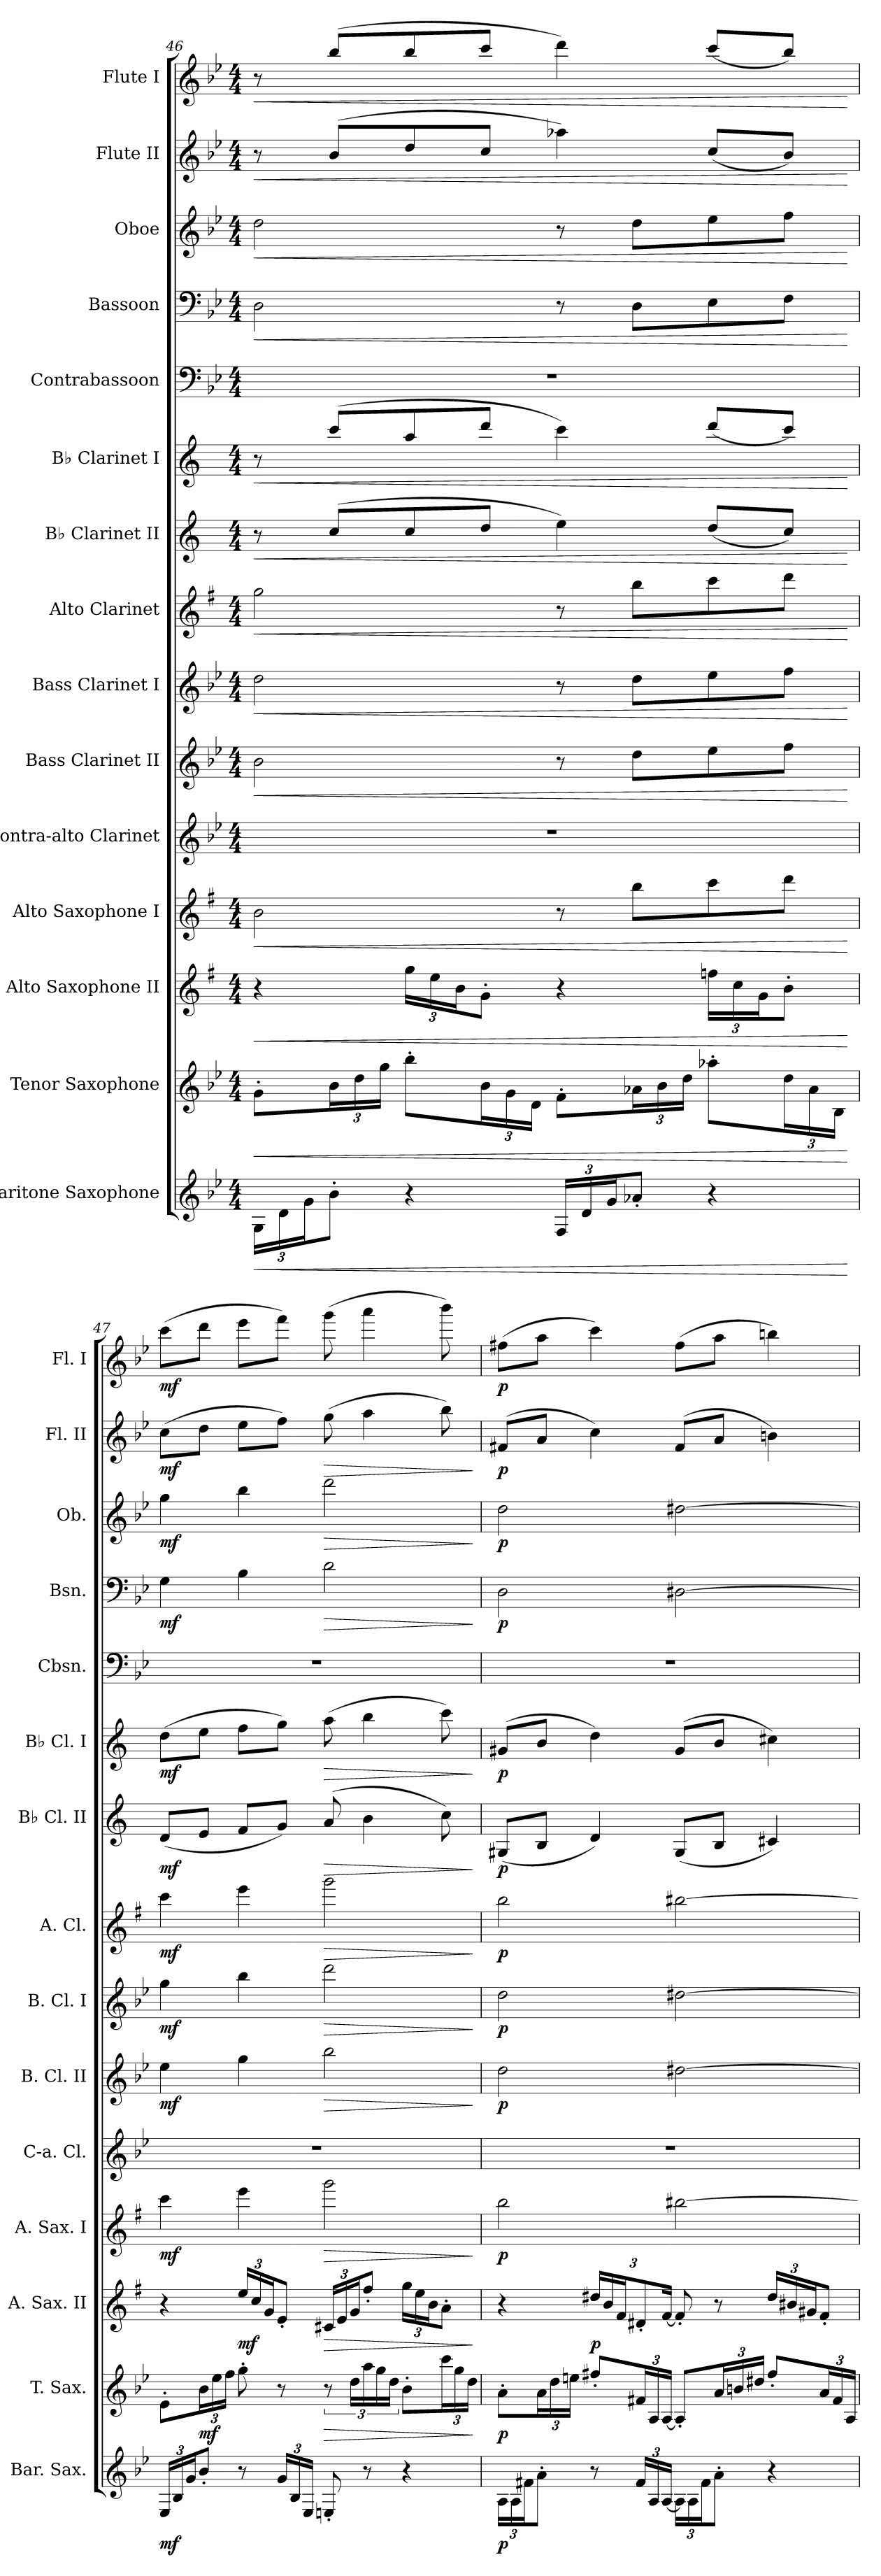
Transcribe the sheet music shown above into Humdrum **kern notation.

**kern	**dynam	**kern	**dynam	**kern	**dynam	**kern	**dynam	**kern	**kern	**dynam	**kern	**dynam	**kern	**dynam	**kern	**dynam	**kern	**dynam	**kern	**kern	**dynam	**kern	**dynam	**kern	**dynam	**kern	**dynam
*part15	*part15	*part14	*part14	*part13	*part13	*part12	*part12	*part11	*part10	*part10	*part9	*part9	*part8	*part8	*part7	*part7	*part6	*part6	*part5	*part4	*part4	*part3	*part3	*part2	*part2	*part1	*part1
*staff15	*staff15	*staff14	*staff14	*staff13	*staff13	*staff12	*staff12	*staff11	*staff10	*staff10	*staff9	*staff9	*staff8	*staff8	*staff7	*staff7	*staff6	*staff6	*staff5	*staff4	*staff4	*staff3	*staff3	*staff2	*staff2	*staff1	*staff1
*I"Baritone Saxophone	*	*I"Tenor Saxophone	*	*I"Alto Saxophone II	*	*I"Alto Saxophone I	*	*I"Contra-alto Clarinet	*I"Bass Clarinet II	*	*I"Bass Clarinet I	*	*I"Alto Clarinet	*	*I"B♭ Clarinet II	*	*I"B♭ Clarinet I	*	*I"Contrabassoon	*I"Bassoon	*	*I"Oboe	*	*I"Flute II	*	*I"Flute I	*
*I'Bar. Sax.	*	*I'T. Sax.	*	*I'A. Sax. II	*	*I'A. Sax. I	*	*I'C-a. Cl.	*I'B. Cl. II	*	*I'B. Cl. I	*	*I'A. Cl.	*	*I'B♭ Cl. II	*	*I'B♭ Cl. I	*	*I'Cbsn.	*I'Bsn.	*	*I'Ob.	*	*I'Fl. II	*	*I'Fl. I	*
*clefG2	*	*clefG2	*	*clefG2	*	*clefG2	*	*clefG2	*clefG2	*	*clefG2	*	*clefG2	*	*clefG2	*	*clefG2	*	*clefF4	*clefF4	*	*clefG2	*	*clefG2	*	*clefG2	*
*ITrd12c21	*	*ITrd8c14	*	*ITrd5c9	*	*ITrd5c9	*	*ITrd12c21	*ITrd8c14	*	*ITrd8c14	*	*ITrd5c9	*	*ITrd1c2	*	*ITrd1c2	*	*ITrd7c12	*	*	*	*	*	*	*	*
*k[b-e-]	*	*k[b-e-]	*	*k[b-e-]	*	*k[b-e-]	*	*k[b-e-]	*k[b-e-]	*	*k[b-e-]	*	*k[b-e-]	*	*k[b-e-]	*	*k[b-e-]	*	*k[b-e-]	*k[b-e-]	*	*k[b-e-]	*	*k[b-e-]	*	*k[b-e-]	*
*M4/4	*	*M4/4	*	*M4/4	*	*M4/4	*	*M4/4	*M4/4	*	*M4/4	*	*M4/4	*	*M4/4	*	*M4/4	*	*M4/4	*M4/4	*	*M4/4	*	*M4/4	*	*M4/4	*
*Xbrackettup	*	*	*	*	*	*	*	*	*	*	*	*	*	*	*	*	*	*	*	*	*	*	*	*	*	*	*
=46	=46	=46	=46	=46	=46	=46	=46	=46	=46	=46	=46	=46	=46	=46	=46	=46	=46	=46	=46	=46	=46	=46	=46	=46	=46	=46	=46
!	!LO:HP:b	!	!LO:HP:b	!	!LO:HP:b	!	!LO:HP:b	!	!	!LO:HP:b	!	!LO:HP:b	!	!LO:HP:b	!	!LO:HP:b	!	!LO:HP:b	!	!	!LO:HP:b	!	!LO:HP:b	!	!LO:HP:b	!	!LO:HP:b
24GG\LL	<	8G'\L	<	4r	<	2d\	<	1r	2B-\	<	2d\	<	2b-\	<	8r	<	8r	<	1r	2D\	<	2dd\	<	8r	<	8r	<
24D\	.	.	.	.	.	.	.	.	.	.	.	.	.	.	.	.	.	.	.	.	.	.	.	.	.	.	.
24G\J	.	.	.	.	.	.	.	.	.	.	.	.	.	.	.	.	.	.	.	.	.	.	.	.	.	.	.
*	*	*Xbrackettup	*	*	*	*	*	*	*	*	*	*	*	*	*	*	*	*	*	*	*	*	*	*	*	*	*
8B-'\J	.	24B-\L	.	.	.	.	.	.	.	.	.	.	.	.	(<8b-/L	.	(<8bb-/L	.	.	.	.	.	.	(<8b-/L	.	(<8bb-/L	.
.	.	24d\	.	.	.	.	.	.	.	.	.	.	.	.	.	.	.	.	.	.	.	.	.	.	.	.	.
.	.	24g\JJ	.	.	.	.	.	.	.	.	.	.	.	.	.	.	.	.	.	.	.	.	.	.	.	.	.
*	*	*	*	*Xbrackettup	*	*	*	*	*	*	*	*	*	*	*	*	*	*	*	*	*	*	*	*	*	*	*
4r	.	8b-'\L	.	24b-\LL	.	.	.	.	.	.	.	.	.	.	8b-/	.	8gg/	.	.	.	.	.	.	8dd/	.	8bb-/	.
.	.	.	.	24g\	.	.	.	.	.	.	.	.	.	.	.	.	.	.	.	.	.	.	.	.	.	.	.
.	.	.	.	24d\J	.	.	.	.	.	.	.	.	.	.	.	.	.	.	.	.	.	.	.	.	.	.	.
.	.	24B-\L	.	8B-'\J	.	.	.	.	.	.	.	.	.	.	8cc/J	.	8ccc/J	.	.	.	.	.	.	8cc/J	.	8ccc/J	.
.	.	24G\	.	.	.	.	.	.	.	.	.	.	.	.	.	.	.	.	.	.	.	.	.	.	.	.	.
.	.	24D\JJ	.	.	.	.	.	.	.	.	.	.	.	.	.	.	.	.	.	.	.	.	.	.	.	.	.
24FF/LL	.	8F'\L	.	4r	.	8r	.	.	8r	.	8r	.	8r	.	4dd\)	.	4bb-\)	.	.	8r	.	8r	.	4aa-X\)	.	4ddd\)	.
24D/	.	.	.	.	.	.	.	.	.	.	.	.	.	.	.	.	.	.	.	.	.	.	.	.	.	.	.
24G/J	.	.	.	.	.	.	.	.	.	.	.	.	.	.	.	.	.	.	.	.	.	.	.	.	.	.	.
8A-X'/J	.	24A-X\L	.	.	.	8dd\L	.	.	8d\L	.	8d\L	.	8dd\L	.	.	.	.	.	.	8D\L	.	8dd\L	.	.	.	.	.
.	.	24B-\	.	.	.	.	.	.	.	.	.	.	.	.	.	.	.	.	.	.	.	.	.	.	.	.	.
.	.	24d\JJ	.	.	.	.	.	.	.	.	.	.	.	.	.	.	.	.	.	.	.	.	.	.	.	.	.
4r	.	8a-X'\L	.	24a-X\LL	.	8ee-\	.	.	8e-\	.	8e-\	.	8ee-\	.	(>8cc/L	.	(>8ccc/L	.	.	8E-\	.	8ee-\	.	(>8cc/L	.	(>8ccc/L	.
.	.	.	.	24e-\	.	.	.	.	.	.	.	.	.	.	.	.	.	.	.	.	.	.	.	.	.	.	.
.	.	.	.	24B-\J	.	.	.	.	.	.	.	.	.	.	.	.	.	.	.	.	.	.	.	.	.	.	.
.	.	24d\L	.	8d'\J	.	8ff\J	.	.	8f\J	.	8f\J	.	8ff\J	.	8b-/J)	.	8bb-/J)	.	.	8F\J	.	8ff\J	.	8b-/J)	.	8bb-/J)	.
.	.	24A-\	.	.	.	.	.	.	.	.	.	.	.	.	.	.	.	.	.	.	.	.	.	.	.	.	.
.	.	24BB-\JJ	.	.	.	.	.	.	.	.	.	.	.	.	.	.	.	.	.	.	.	.	.	.	.	.	.
.	[	.	[	.	[	.	[	.	.	[	.	[	.	[	.	[	.	[	.	.	[	.	[	.	[	.	[
!!LO:PB:g=z
=47	=47	=47	=47	=47	=47	=47	=47	=47	=47	=47	=47	=47	=47	=47	=47	=47	=47	=47	=47	=47	=47	=47	=47	=47	=47	=47	=47
!	!LO:DY:b	!	!	!	!	!	!LO:DY:b	!	!	!LO:DY:b	!	!LO:DY:b	!	!LO:DY:b	!	!LO:DY:b	!	!LO:DY:b	!	!	!LO:DY:b	!	!LO:DY:b	!	!LO:DY:b	!	!LO:DY:b
24EE-/LL	mf	8E-'\L	.	4r	.	4ee-\	mf	1r	4e-\	mf	4g\	mf	4ee-\	mf	(<8c/L	mf	(>8cc\L	mf	1r	4G\	mf	4gg\	mf	(>8cc\L	mf	(>8ccc\L	mf
24BB-/	.	.	.	.	.	.	.	.	.	.	.	.	.	.	.	.	.	.	.	.	.	.	.	.	.	.	.
24G/J	.	.	.	.	.	.	.	.	.	.	.	.	.	.	.	.	.	.	.	.	.	.	.	.	.	.	.
!	!	!	!LO:DY:b	!	!	!	!	!	!	!	!	!	!	!	!	!	!	!	!	!	!	!	!	!	!	!	!
8B-'/J	.	24B-\L	mf	.	.	.	.	.	.	.	.	.	.	.	8d/J	.	8dd\J	.	.	.	.	.	.	8dd\J	.	8ddd\J	.
.	.	24e-\	.	.	.	.	.	.	.	.	.	.	.	.	.	.	.	.	.	.	.	.	.	.	.	.	.
.	.	24f\JJ	.	.	.	.	.	.	.	.	.	.	.	.	.	.	.	.	.	.	.	.	.	.	.	.	.
!	!	!	!	!	!LO:DY:b	!	!	!	!	!	!	!	!	!	!	!	!	!	!	!	!	!	!	!	!	!	!
8r	.	8g'\	.	24g/LL	mf	4gg\	.	.	4g\	.	4b-\	.	4gg\	.	8e-/L	.	8ee-\L	.	.	4B-\	.	4bb-\	.	8ee-\L	.	8eee-\L	.
.	.	.	.	24e-/	.	.	.	.	.	.	.	.	.	.	.	.	.	.	.	.	.	.	.	.	.	.	.
.	.	.	.	24B-/J	.	.	.	.	.	.	.	.	.	.	.	.	.	.	.	.	.	.	.	.	.	.	.
24G/LL	.	8r	.	8G'/J	.	.	.	.	.	.	.	.	.	.	8f/J)	.	8ff\J)	.	.	.	.	.	.	8ff\J)	.	8fff\J)	.
24BB-/	.	.	.	.	.	.	.	.	.	.	.	.	.	.	.	.	.	.	.	.	.	.	.	.	.	.	.
24EE-/JJ	.	.	.	.	.	.	.	.	.	.	.	.	.	.	.	.	.	.	.	.	.	.	.	.	.	.	.
*	*	*brackettup	*	*	*	*	*	*	*	*	*	*	*	*	*	*	*	*	*	*	*	*	*	*	*	*	*
!	!	!	!LO:HP:b	!	!LO:HP:b	!	!LO:HP:b	!	!	!LO:HP:b	!	!LO:HP:b	!	!LO:HP:b	!	!LO:HP:b	!	!LO:HP:b	!	!	!LO:HP:b	!	!LO:HP:b	!	!LO:HP:b	!	!
8EEn'/	.	12r	>	24En/LL	>	2bb-\	>	.	2b-\	>	2dd\	>	2bb-\	>	(>8g/	>	(>8gg\	>	.	2d\	>	2ddd\	>	(>8gg\	>	(>8ggg\	.
.	.	.	.	24G/	.	.	.	.	.	.	.	.	.	.	.	.	.	.	.	.	.	.	.	.	.	.	.
.	.	24d\LL	.	24B-/J	.	.	.	.	.	.	.	.	.	.	.	.	.	.	.	.	.	.	.	.	.	.	.
8r	.	24a\	.	8a'/J	.	.	.	.	.	.	.	.	.	.	4a\	.	4aa\	.	.	.	.	.	.	4aa\	.	4aaa\	.
.	.	24g\	.	.	.	.	.	.	.	.	.	.	.	.	.	.	.	.	.	.	.	.	.	.	.	.	.
.	.	24d\JJ	.	.	.	.	.	.	.	.	.	.	.	.	.	.	.	.	.	.	.	.	.	.	.	.	.
4r	.	8B-'\L	.	24b-\LL	.	.	.	.	.	.	.	.	.	.	.	.	.	.	.	.	.	.	.	.	.	.	.
.	.	.	.	24g\	.	.	.	.	.	.	.	.	.	.	.	.	.	.	.	.	.	.	.	.	.	.	.
.	.	.	.	24d\J	.	.	.	.	.	.	.	.	.	.	.	.	.	.	.	.	.	.	.	.	.	.	.
*	*	*Xbrackettup	*	*	*	*	*	*	*	*	*	*	*	*	*	*	*	*	*	*	*	*	*	*	*	*	*
.	.	24cc\L	.	8c'\J	.	.	.	.	.	.	.	.	.	.	8b-\)	.	8bb-\)	.	.	.	.	.	.	8bb-\)	.	8bbb-\)	.
.	.	24g\	.	.	.	.	.	.	.	.	.	.	.	.	.	.	.	.	.	.	.	.	.	.	.	.	.
.	.	24d\JJ	.	.	.	.	.	.	.	.	.	.	.	.	.	.	.	.	.	.	.	.	.	.	.	.	.
.	.	.	]	.	]	.	]	.	.	]	.	]	.	]	.	]	.	]	.	.	]	.	]	.	]	.	.
=48	=48	=48	=48	=48	=48	=48	=48	=48	=48	=48	=48	=48	=48	=48	=48	=48	=48	=48	=48	=48	=48	=48	=48	=48	=48	=48	=48
!	!LO:DY:b	!	!LO:DY:b	!	!	!	!LO:DY:b	!	!	!LO:DY:b	!	!LO:DY:b	!	!LO:DY:b	!	!LO:DY:b	!	!LO:DY:b	!	!	!LO:DY:b	!	!LO:DY:b	!	!LO:DY:b	!	!LO:DY:b
24AA\LL	p	8A'\L	p	4r	.	2dd\	p	1r	2d\	p	2d\	p	2dd\	p	(<8F#X/L	p	(>8f#X/L	p	1r	2D\	p	2dd\	p	(>8f#X/L	p	(>8ff#X\L	p
24AA\	.	.	.	.	.	.	.	.	.	.	.	.	.	.	.	.	.	.	.	.	.	.	.	.	.	.	.
24F#X\J	.	.	.	.	.	.	.	.	.	.	.	.	.	.	.	.	.	.	.	.	.	.	.	.	.	.	.
8A'\J	.	24A\L	.	.	.	.	.	.	.	.	.	.	.	.	8A/J	.	8a/J	.	.	.	.	.	.	8a/J	.	8aa\J	.
.	.	24d\	.	.	.	.	.	.	.	.	.	.	.	.	.	.	.	.	.	.	.	.	.	.	.	.	.
.	.	24en\JJ	.	.	.	.	.	.	.	.	.	.	.	.	.	.	.	.	.	.	.	.	.	.	.	.	.
!	!	!	!	!	!LO:DY:b	!	!	!	!	!	!	!	!	!	!	!	!	!	!	!	!	!	!	!	!	!	!
8r	.	8f#X'/L	.	24f#X/LL	p	.	.	.	.	.	.	.	.	.	4c/)	.	4cc\)	.	.	.	.	.	.	4cc\)	.	4ccc\)	.
.	.	.	.	24d/	.	.	.	.	.	.	.	.	.	.	.	.	.	.	.	.	.	.	.	.	.	.	.
.	.	.	.	24A/J	.	.	.	.	.	.	.	.	.	.	.	.	.	.	.	.	.	.	.	.	.	.	.
24F#/LL	.	24F#X/L	.	12F#X'/	.	.	.	.	.	.	.	.	.	.	.	.	.	.	.	.	.	.	.	.	.	.	.
24AA/	.	24AA/	.	.	.	.	.	.	.	.	.	.	.	.	.	.	.	.	.	.	.	.	.	.	.	.	.
[24AA/JJ	.	[24AA/JJ	.	[24A/Jk	.	.	.	.	.	.	.	.	.	.	.	.	.	.	.	.	.	.	.	.	.	.	.
24AA\LL]	.	8AA'/L]	.	8A'/]	.	[2dd#X\	.	.	[2d#X\	.	[2d#X\	.	[2dd#X\	.	(<8F#/L	.	(>8f#/L	.	.	[2D#X\	.	[2dd#X\	.	(>8f#/L	.	(>8ff#\L	.
24AA\	.	.	.	.	.	.	.	.	.	.	.	.	.	.	.	.	.	.	.	.	.	.	.	.	.	.	.
24F#\J	.	.	.	.	.	.	.	.	.	.	.	.	.	.	.	.	.	.	.	.	.	.	.	.	.	.	.
8A'\J	.	24A/L	.	8r	.	.	.	.	.	.	.	.	.	.	8A/J	.	8a/J	.	.	.	.	.	.	8a/J	.	8aa\J	.
.	.	24Bn/	.	.	.	.	.	.	.	.	.	.	.	.	.	.	.	.	.	.	.	.	.	.	.	.	.
.	.	24d#X/JJ	.	.	.	.	.	.	.	.	.	.	.	.	.	.	.	.	.	.	.	.	.	.	.	.	.
4r	.	8f#'/L	.	24f#/LL	.	.	.	.	.	.	.	.	.	.	4Bn/)	.	4bn\)	.	.	.	.	.	.	4bn\)	.	4bbn\)	.
.	.	.	.	24d#X/	.	.	.	.	.	.	.	.	.	.	.	.	.	.	.	.	.	.	.	.	.	.	.
.	.	.	.	24Bn/J	.	.	.	.	.	.	.	.	.	.	.	.	.	.	.	.	.	.	.	.	.	.	.
.	.	24A/L	.	8A'/J	.	.	.	.	.	.	.	.	.	.	.	.	.	.	.	.	.	.	.	.	.	.	.
.	.	24F#/	.	.	.	.	.	.	.	.	.	.	.	.	.	.	.	.	.	.	.	.	.	.	.	.	.
.	.	24AA/JJ	.	.	.	.	.	.	.	.	.	.	.	.	.	.	.	.	.	.	.	.	.	.	.	.	.
=	=	=	=	=	=	=	=	=	=	=	=	=	=	=	=	=	=	=	=	=	=	=	=	=	=	=	=
*-	*-	*-	*-	*-	*-	*-	*-	*-	*-	*-	*-	*-	*-	*-	*-	*-	*-	*-	*-	*-	*-	*-	*-	*-	*-	*-	*-
